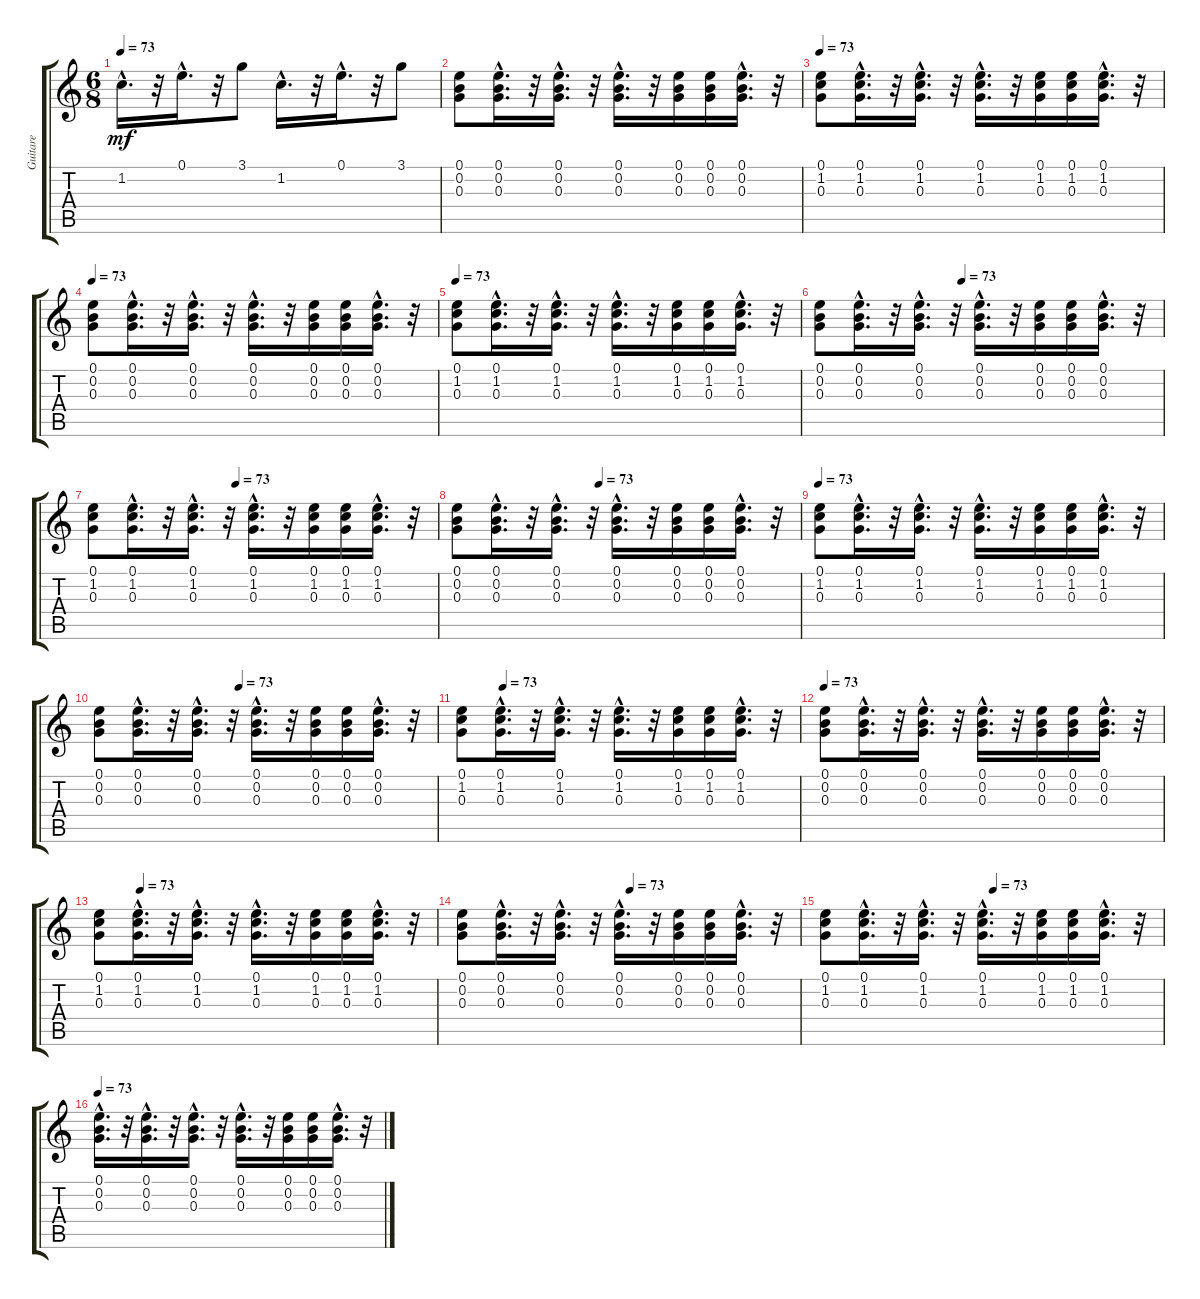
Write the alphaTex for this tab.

\track ("Guitare" "Guitare") {instrument acousticguitarnylon}
\staff {score tabs}
\tuning (E4 B3 G3 D3 A2 E2) {hide}
\ts (6 8)
\tempo 73
\clef g2
\ks c
1.2{hac}.16{d dy mf} r.32 0.1{hac}.16{d} r.32 3.1.8 1.2{hac}.16{d} r.32 0.1{hac}.16{d} r.32 3.1.8 |
(0.1 0.2 0.3).8 (0.1{hac} 0.2{hac} 0.3{hac}).16{d} r.32 (0.1{hac} 0.2{hac} 0.3{hac}).16{d} r.32 (0.1{hac} 0.2{hac} 0.3{hac}).16{d} r.32 (0.1 0.2 0.3).16 (0.1 0.2 0.3).16 (0.1{hac} 0.2{hac} 0.3{hac}).16{d} r.32 |
\tempo 73
(0.1 1.2 0.3).8 (0.1{hac} 1.2{hac} 0.3{hac}).16{d} r.32 (0.1{hac} 1.2{hac} 0.3{hac}).16{d} r.32 (0.1{hac} 1.2{hac} 0.3{hac}).16{d} r.32 (0.1 1.2 0.3).16 (0.1 1.2 0.3).16 (0.1{hac} 1.2{hac} 0.3{hac}).16{d} r.32 |
\tempo 73
(0.1 0.2 0.3).8 (0.1{hac} 0.2{hac} 0.3{hac}).16{d} r.32 (0.1{hac} 0.2{hac} 0.3{hac}).16{d} r.32 (0.1{hac} 0.2{hac} 0.3{hac}).16{d} r.32 (0.1 0.2 0.3).16 (0.1 0.2 0.3).16 (0.1{hac} 0.2{hac} 0.3{hac}).16{d} r.32 |
\tempo 73
(0.1 1.2 0.3).8 (0.1{hac} 1.2{hac} 0.3{hac}).16{d} r.32 (0.1{hac} 1.2{hac} 0.3{hac}).16{d} r.32 (0.1{hac} 1.2{hac} 0.3{hac}).16{d} r.32 (0.1 1.2 0.3).16 (0.1 1.2 0.3).16 (0.1{hac} 1.2{hac} 0.3{hac}).16{d} r.32 |
\tempo (73 0.4166666666666667)
(0.1 0.2 0.3).8 (0.1{hac} 0.2{hac} 0.3{hac}).16{d} r.32 (0.1{hac} 0.2{hac} 0.3{hac}).16{d} r.32 (0.1{hac} 0.2{hac} 0.3{hac}).16{d} r.32 (0.1 0.2 0.3).16 (0.1 0.2 0.3).16 (0.1{hac} 0.2{hac} 0.3{hac}).16{d} r.32 |
\tempo (73 0.4166666666666667)
(0.1 1.2 0.3).8 (0.1{hac} 1.2{hac} 0.3{hac}).16{d} r.32 (0.1{hac} 1.2{hac} 0.3{hac}).16{d} r.32 (0.1{hac} 1.2{hac} 0.3{hac}).16{d} r.32 (0.1 1.2 0.3).16 (0.1 1.2 0.3).16 (0.1{hac} 1.2{hac} 0.3{hac}).16{d} r.32 |
\tempo (73 0.4166666666666667)
(0.1 0.2 0.3).8 (0.1{hac} 0.2{hac} 0.3{hac}).16{d} r.32 (0.1{hac} 0.2{hac} 0.3{hac}).16{d} r.32 (0.1{hac} 0.2{hac} 0.3{hac}).16{d} r.32 (0.1 0.2 0.3).16 (0.1 0.2 0.3).16 (0.1{hac} 0.2{hac} 0.3{hac}).16{d} r.32 |
\tempo 73
(0.1 1.2 0.3).8 (0.1{hac} 1.2{hac} 0.3{hac}).16{d} r.32 (0.1{hac} 1.2{hac} 0.3{hac}).16{d} r.32 (0.1{hac} 1.2{hac} 0.3{hac}).16{d} r.32 (0.1 1.2 0.3).16 (0.1 1.2 0.3).16 (0.1{hac} 1.2{hac} 0.3{hac}).16{d} r.32 |
\tempo (73 0.4166666666666667)
(0.1 0.2 0.3).8 (0.1{hac} 0.2{hac} 0.3{hac}).16{d} r.32 (0.1{hac} 0.2{hac} 0.3{hac}).16{d} r.32 (0.1{hac} 0.2{hac} 0.3{hac}).16{d} r.32 (0.1 0.2 0.3).16 (0.1 0.2 0.3).16 (0.1{hac} 0.2{hac} 0.3{hac}).16{d} r.32 |
\tempo (73 0.125)
(0.1 1.2 0.3).8 (0.1{hac} 1.2{hac} 0.3{hac}).16{d} r.32 (0.1{hac} 1.2{hac} 0.3{hac}).16{d} r.32 (0.1{hac} 1.2{hac} 0.3{hac}).16{d} r.32 (0.1 1.2 0.3).16 (0.1 1.2 0.3).16 (0.1{hac} 1.2{hac} 0.3{hac}).16{d} r.32 |
\tempo 73
(0.1 0.2 0.3).8 (0.1{hac} 0.2{hac} 0.3{hac}).16{d} r.32 (0.1{hac} 0.2{hac} 0.3{hac}).16{d} r.32 (0.1{hac} 0.2{hac} 0.3{hac}).16{d} r.32 (0.1 0.2 0.3).16 (0.1 0.2 0.3).16 (0.1{hac} 0.2{hac} 0.3{hac}).16{d} r.32 |
\tempo (73 0.125)
(0.1 1.2 0.3).8 (0.1{hac} 1.2{hac} 0.3{hac}).16{d} r.32 (0.1{hac} 1.2{hac} 0.3{hac}).16{d} r.32 (0.1{hac} 1.2{hac} 0.3{hac}).16{d} r.32 (0.1 1.2 0.3).16 (0.1 1.2 0.3).16 (0.1{hac} 1.2{hac} 0.3{hac}).16{d} r.32 |
\tempo (73 0.5)
(0.1 0.2 0.3).8 (0.1{hac} 0.2{hac} 0.3{hac}).16{d} r.32 (0.1{hac} 0.2{hac} 0.3{hac}).16{d} r.32 (0.1{hac} 0.2{hac} 0.3{hac}).16{d} r.32 (0.1 0.2 0.3).16 (0.1 0.2 0.3).16 (0.1{hac} 0.2{hac} 0.3{hac}).16{d} r.32 |
\tempo (73 0.5)
(0.1 1.2 0.3).8 (0.1{hac} 1.2{hac} 0.3{hac}).16{d} r.32 (0.1{hac} 1.2{hac} 0.3{hac}).16{d} r.32 (0.1{hac} 1.2{hac} 0.3{hac}).16{d} r.32 (0.1 1.2 0.3).16 (0.1 1.2 0.3).16 (0.1{hac} 1.2{hac} 0.3{hac}).16{d} r.32 |
\tempo 73
(0.1{hac} 0.2{hac} 0.3{hac}).16{d} r.32 (0.1{hac} 0.2{hac} 0.3{hac}).16{d} r.32 (0.1{hac} 0.2{hac} 0.3{hac}).16{d} r.32 (0.1{hac} 0.2{hac} 0.3{hac}).16{d} r.32 (0.1 0.2 0.3).16 (0.1 0.2 0.3).16 (0.1{hac} 0.2{hac} 0.3{hac}).16{d} r.32
